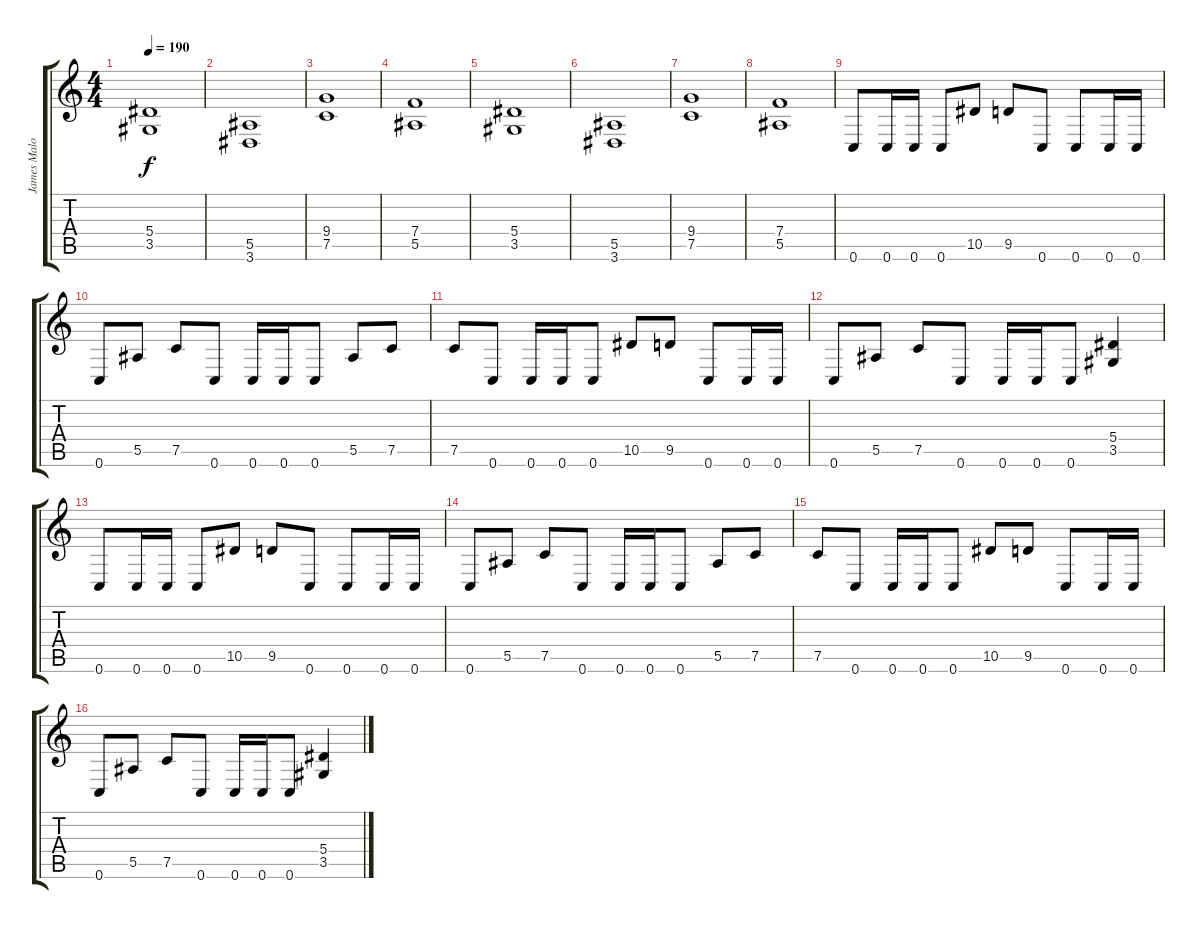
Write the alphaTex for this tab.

\track ("James Malone" "James Malo") {instrument distortionguitar}
\staff {score tabs}
\tuning (C4 G3 Eb3 Bb2 F2 C2) {hide}
\ts (4 4)
\tempo 190
\clef g2
\ks c
(5.4 3.5).1{dy f} |
(5.5 3.6).1 |
(9.4 7.5).1 |
(7.4 5.5).1 |
(5.4 3.5).1 |
(5.5 3.6).1 |
(9.4 7.5).1 |
(7.4 5.5).1 |
0.6.8 0.6.16 0.6.16 0.6.8 10.5.8 9.5.8 0.6.8 0.6.8 0.6.16 0.6.16 |
0.6.8 5.5.8 7.5.8 0.6.8 0.6.16 0.6.16 0.6.8 5.5.8 7.5.8 |
7.5.8 0.6.8 0.6.16 0.6.16 0.6.8 10.5.8 9.5.8 0.6.8 0.6.16 0.6.16 |
0.6.8 5.5.8 7.5.8 0.6.8 0.6.16 0.6.16 0.6.8 (5.4 3.5).4 |
0.6.8 0.6.16 0.6.16 0.6.8 10.5.8 9.5.8 0.6.8 0.6.8 0.6.16 0.6.16 |
0.6.8 5.5.8 7.5.8 0.6.8 0.6.16 0.6.16 0.6.8 5.5.8 7.5.8 |
7.5.8 0.6.8 0.6.16 0.6.16 0.6.8 10.5.8 9.5.8 0.6.8 0.6.16 0.6.16 |
0.6.8 5.5.8 7.5.8 0.6.8 0.6.16 0.6.16 0.6.8 (5.4 3.5).4
